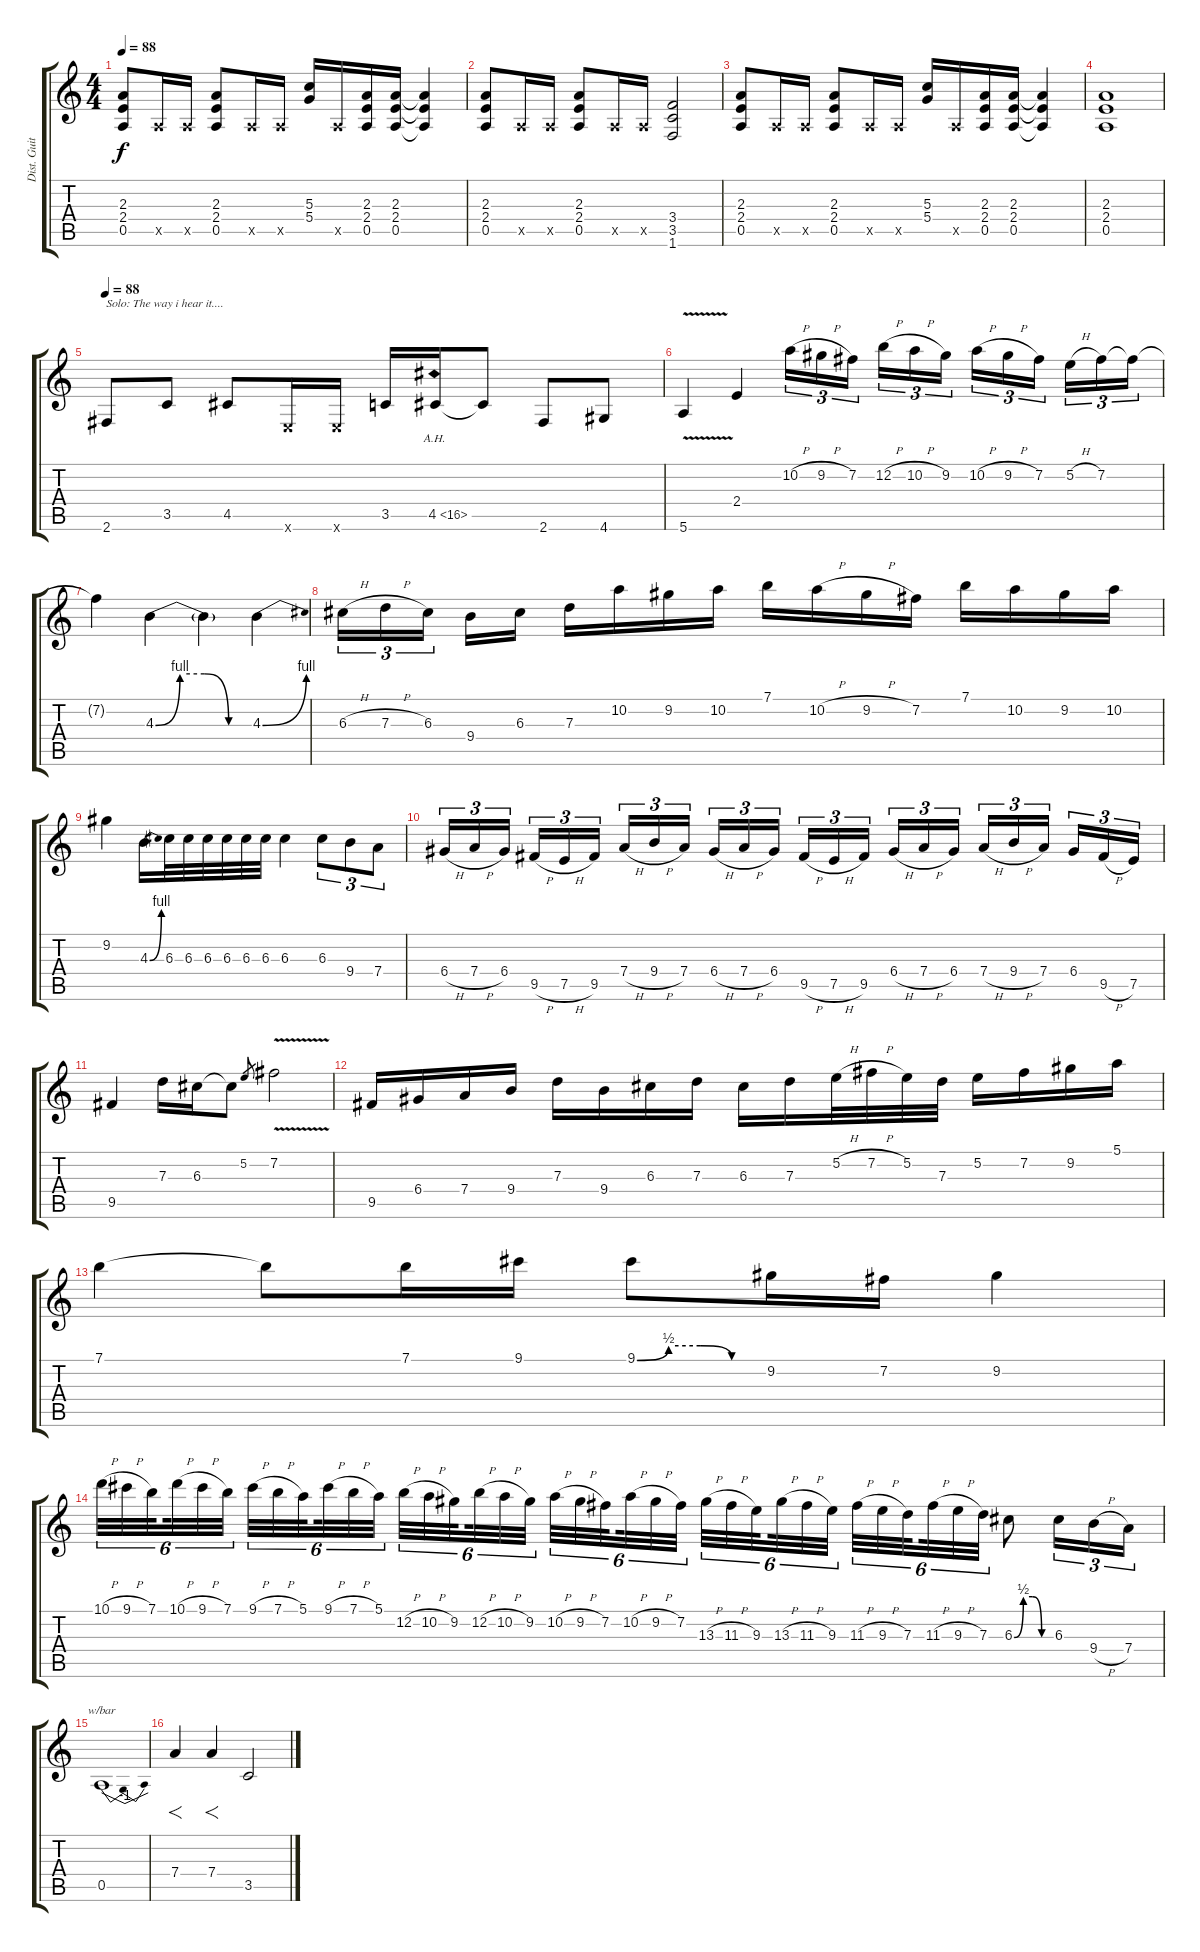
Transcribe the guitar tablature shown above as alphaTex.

\track ("Dist. Guitar 1" "Dist. Guit") {instrument overdrivenguitar}
\staff {score tabs}
\tuning (E4 B3 G3 D3 A2 E2) {hide}
\ts (4 4)
\tempo 88
\clef g2
\ks c
(2.3 2.4 0.5).8{dy f} 0.5{x}.16 0.5{x}.16 (2.3 2.4 0.5).8 0.5{x}.16 0.5{x}.16 (5.3 5.4).16 0.5{x}.16 (2.3 2.4 0.5).16 (2.3 2.4 0.5).16 (2.3{t} 2.4{t} 0.5{t}).4 |
(2.3 2.4 0.5).8 0.5{x}.16 0.5{x}.16 (2.3 2.4 0.5).8 0.5{x}.16 0.5{x}.16 (3.4 3.5 1.6).2 |
(2.3 2.4 0.5).8 0.5{x}.16 0.5{x}.16 (2.3 2.4 0.5).8 0.5{x}.16 0.5{x}.16 (5.3 5.4).16 0.5{x}.16 (2.3 2.4 0.5).16 (2.3 2.4 0.5).16 (2.3{t} 2.4{t} 0.5{t}).4 |
(2.3 2.4 0.5).1 |
\tempo 88
2.6.8{txt "Solo: The way i hear it...."} 3.5.8 4.5.8 0.6{x}.16 0.6{x}.16 3.5.16 4.5{ah 12}.16 4.5{t}.8 2.6.8 4.6.8 |
5.6{v}.4 2.4.4 10.2{h}.16{tu (3 2)} 9.2{h}.16{tu (3 2)} 7.2.16{tu (3 2) beam splitsecondary} 12.2{h}.16{tu (3 2)} 10.2{h}.16{tu (3 2)} 9.2.16{tu (3 2)} 10.2{h}.16{tu (3 2)} 9.2{h}.16{tu (3 2)} 7.2.16{tu (3 2) beam splitsecondary} 5.2{h}.16{tu (3 2)} 7.2.16{tu (3 2)} 7.2{t}.16{tu (3 2)} |
7.2{t}.4 4.3{be (custom 0 0 15 4 30 4 45 0 60 0)}.4 4.3{t}.4 4.3{be (bend 0 0 60 4)}.4 |
6.3{h}.16{tu (3 2)} 7.3{h}.16{tu (3 2)} 6.3.16{tu (3 2) beam splitsecondary} 9.4.16 6.3.16 7.3.16 10.2.16 9.2.16 10.2.16 7.1.16 10.2{h}.16 9.2{h}.16 7.2.16 7.1.16 10.2.16 9.2.16 10.2.16 |
9.2.4 4.3{be (bend 0 0 60 4)}.16 6.3.32 6.3.32 6.3.32 6.3.32 6.3.32 6.3.32 6.3.4 6.3.8{tu (3 2)} 9.4.8{tu (3 2)} 7.4.8{tu (3 2)} |
6.4{h}.16{tu (3 2)} 7.4{h}.16{tu (3 2)} 6.4.16{tu (3 2) beam splitsecondary} 9.5{h}.16{tu (3 2)} 7.5{h}.16{tu (3 2)} 9.5.16{tu (3 2)} 7.4{h}.16{tu (3 2)} 9.4{h}.16{tu (3 2)} 7.4.16{tu (3 2) beam splitsecondary} 6.4{h}.16{tu (3 2)} 7.4{h}.16{tu (3 2)} 6.4.16{tu (3 2)} 9.5{h}.16{tu (3 2)} 7.5{h}.16{tu (3 2)} 9.5.16{tu (3 2) beam splitsecondary} 6.4{h}.16{tu (3 2)} 7.4{h}.16{tu (3 2)} 6.4.16{tu (3 2)} 7.4{h}.16{tu (3 2)} 9.4{h}.16{tu (3 2)} 7.4.16{tu (3 2) beam splitsecondary} 6.4.16{tu (3 2)} 9.5{h}.16{tu (3 2)} 7.5.16{tu (3 2)} |
9.5.4 7.3.16 6.3.16 6.3{t}.8 5.2.8{gr} 7.2{v}.2 |
9.5.16 6.4.16 7.4.16 9.4.16 7.3.16 9.4.16 6.3.16 7.3.16 6.3.16 7.3.16 5.2{h}.32 7.2{h}.32 5.2.32 7.3.32 5.2.16 7.2.16 9.2.16 5.1.16 |
7.1.4 7.1{t}.8 7.1.16 9.1.16 9.1{be (custom 0 0 15 2 30 2 45 0 60 0)}.8 9.2.16 7.2.16 9.2.4 |
10.1{h}.32{tu (6 4)} 9.1{h}.32{tu (6 4)} 7.1.32{tu (6 4) beam splitsecondary} 10.1{h}.32{tu (6 4)} 9.1{h}.32{tu (6 4)} 7.1.32{tu (6 4) beam splitsecondary} 9.1{h}.32{tu (6 4)} 7.1{h}.32{tu (6 4)} 5.1.32{tu (6 4) beam splitsecondary} 9.1{h}.32{tu (6 4)} 7.1{h}.32{tu (6 4)} 5.1.32{tu (6 4)} 12.2{h}.32{tu (6 4)} 10.2{h}.32{tu (6 4)} 9.2.32{tu (6 4) beam splitsecondary} 12.2{h}.32{tu (6 4)} 10.2{h}.32{tu (6 4)} 9.2.32{tu (6 4) beam splitsecondary} 10.2{h}.32{tu (6 4)} 9.2{h}.32{tu (6 4)} 7.2.32{tu (6 4) beam splitsecondary} 10.2{h}.32{tu (6 4)} 9.2{h}.32{tu (6 4)} 7.2.32{tu (6 4)} 13.3{h}.32{tu (6 4)} 11.3{h}.32{tu (6 4)} 9.3.32{tu (6 4) beam splitsecondary} 13.3{h}.32{tu (6 4)} 11.3{h}.32{tu (6 4)} 9.3.32{tu (6 4) beam splitsecondary} 11.3{h}.32{tu (6 4)} 9.3{h}.32{tu (6 4)} 7.3.32{tu (6 4) beam splitsecondary} 11.3{h}.32{tu (6 4)} 9.3{h}.32{tu (6 4)} 7.3.32{tu (6 4)} 6.3{be (custom 0 0 15 2 30 2 45 0 60 0)}.8 6.3.16{tu (3 2)} 9.4{h}.16{tu (3 2)} 7.4.16{tu (3 2)} |
0.5.1{tbe (dip default 0 0 30 -4 60 0)} |
7.4.4{f} 7.4.4{f} 3.5.2
